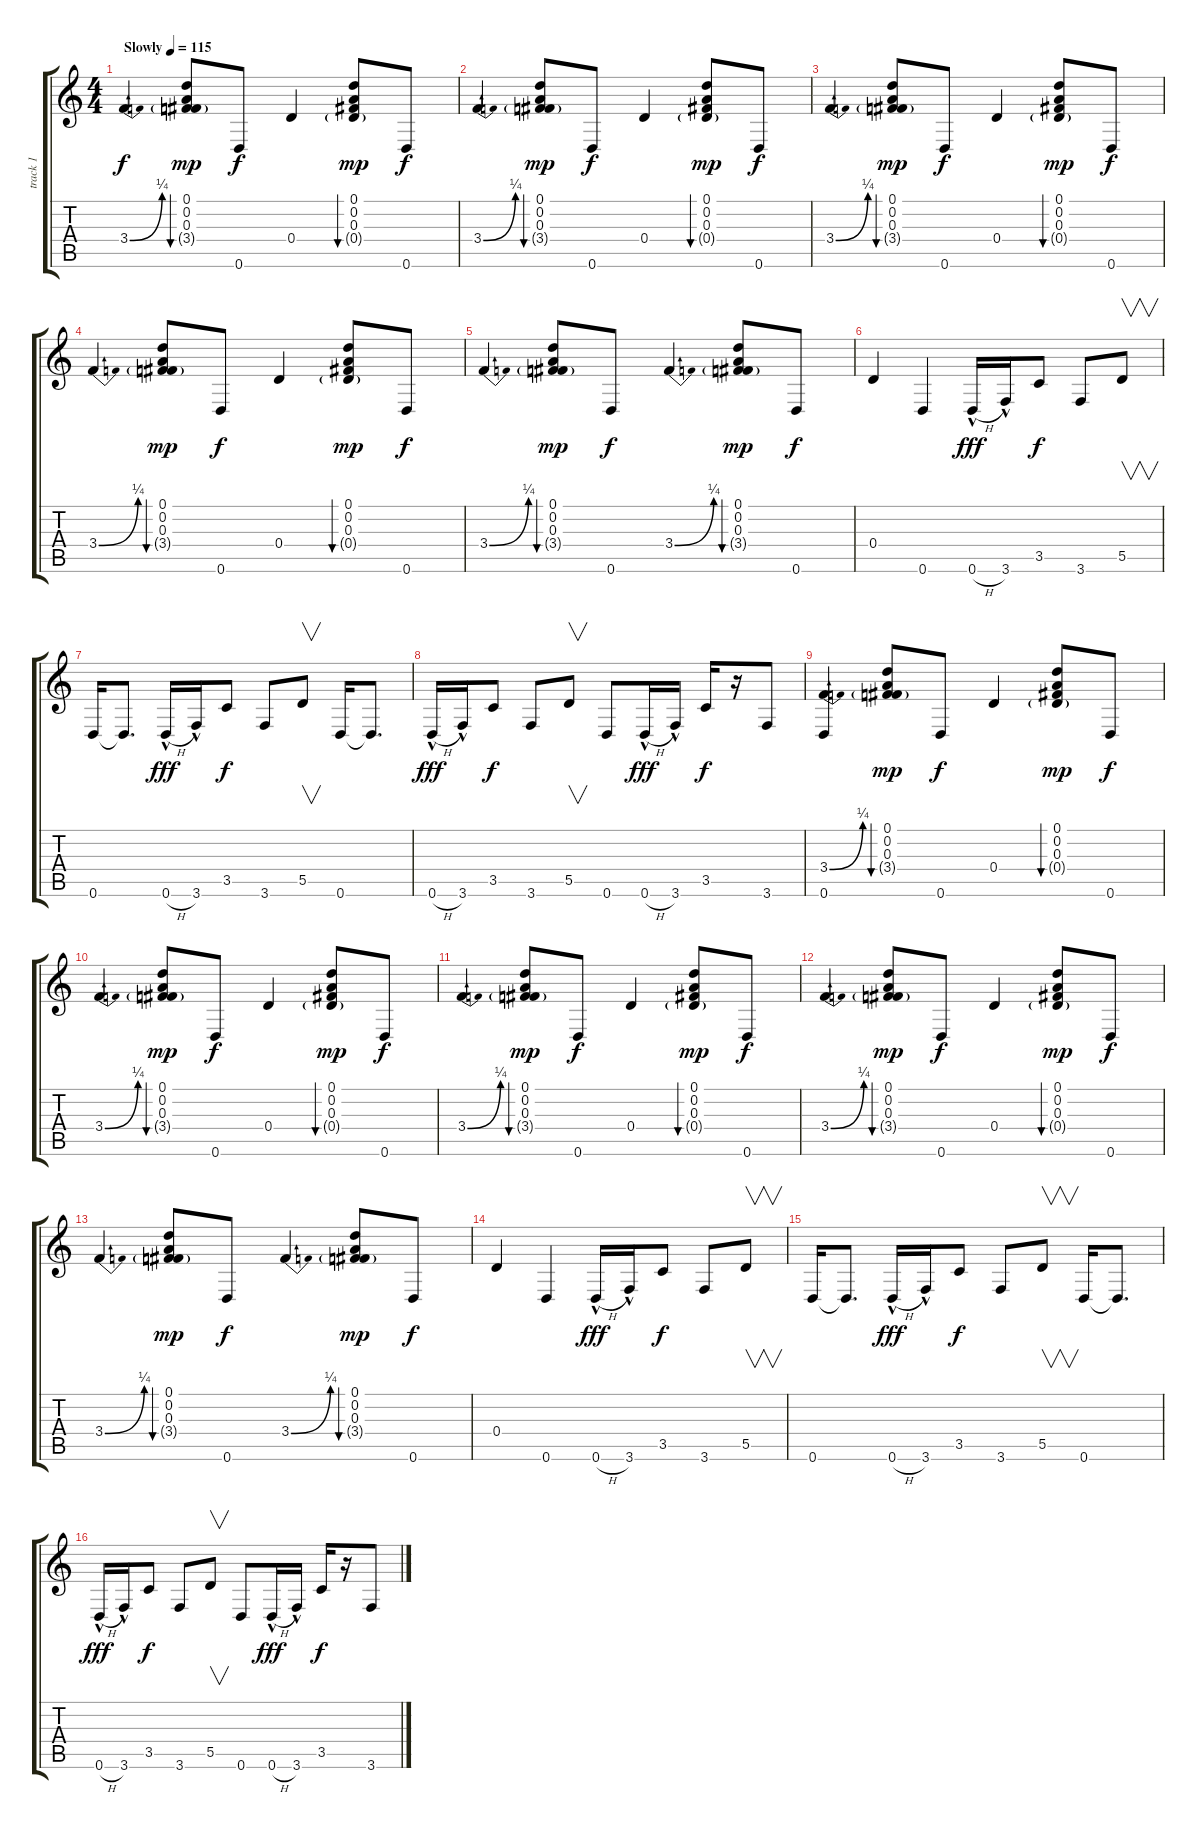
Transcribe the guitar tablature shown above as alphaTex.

\track ("track 1" "track 1") {instrument acousticguitarsteel}
\staff {score tabs}
\tuning (D4 A3 Gb3 D3 A2 D2) {hide}
\ts (4 4)
\tempo (115 "Slowly")
\clef g2
\ks c
3.4{be (bend 0 0 60 1)}.4{dy f instrument acousticguitarsteel} (0.1 0.2 0.3 3.4{g}).8{bu 60 dy mp} 0.6.8{dy f} 0.4.4 (0.1 0.2 0.3 0.4{g}).8{bu 120 dy mp} 0.6.8{dy f} |
3.4{be (bend 0 0 60 1)}.4 (0.1 0.2 0.3 3.4{g}).8{bu 60 dy mp} 0.6.8{dy f} 0.4.4 (0.1 0.2 0.3 0.4{g}).8{bu 60 dy mp} 0.6.8{dy f} |
3.4{be (bend 0 0 60 1)}.4 (0.1 0.2 0.3 3.4{g}).8{bu 60 dy mp} 0.6.8{dy f} 0.4.4 (0.1 0.2 0.3 0.4{g}).8{bu 120 dy mp} 0.6.8{dy f} |
3.4{be (bend 0 0 60 1)}.4 (0.1 0.2 0.3 3.4{g}).8{bu 60 dy mp} 0.6.8{dy f} 0.4.4 (0.1 0.2 0.3 0.4{g}).8{bu 60 dy mp} 0.6.8{dy f} |
3.4{be (bend 0 0 60 1)}.4 (0.1 0.2 0.3 3.4{g}).8{bu 60 dy mp} 0.6.8{dy f} 3.4{be (bend 0 0 60 1)}.4 (0.1 0.2 0.3 3.4{g}).8{bu 60 dy mp} 0.6.8{dy f} |
0.4.4 0.6.4 0.6{h hac}.16{dy fff} 3.6{hac}.16 3.5.8{dy f} 3.6.8 5.5.8{v} |
0.6.16 0.6{t}.8{d} 0.6{h hac}.16{dy fff} 3.6{hac}.16 3.5.8{dy f} 3.6.8 5.5.8{v} 0.6.16 0.6{t}.8{d} |
0.6{h hac}.16{dy fff} 3.6{hac}.16 3.5.8{dy f} 3.6.8 5.5.8{v} 0.6.8 0.6{h hac}.16{dy fff} 3.6{hac}.16 3.5.16{dy f} r.16 3.6.8 |
(3.4{be (bend 0 0 60 1)} 0.6).4 (0.1 0.2 0.3 3.4{g}).8{bu 60 dy mp} 0.6.8{dy f} 0.4.4 (0.1 0.2 0.3 0.4{g}).8{bu 120 dy mp} 0.6.8{dy f} |
3.4{be (bend 0 0 60 1)}.4 (0.1 0.2 0.3 3.4{g}).8{bu 60 dy mp} 0.6.8{dy f} 0.4.4 (0.1 0.2 0.3 0.4{g}).8{bu 60 dy mp} 0.6.8{dy f} |
3.4{be (bend 0 0 60 1)}.4 (0.1 0.2 0.3 3.4{g}).8{bu 60 dy mp} 0.6.8{dy f} 0.4.4 (0.1 0.2 0.3 0.4{g}).8{bu 120 dy mp} 0.6.8{dy f} |
3.4{be (bend 0 0 60 1)}.4 (0.1 0.2 0.3 3.4{g}).8{bu 60 dy mp} 0.6.8{dy f} 0.4.4 (0.1 0.2 0.3 0.4{g}).8{bu 60 dy mp} 0.6.8{dy f} |
3.4{be (bend 0 0 60 1)}.4 (0.1 0.2 0.3 3.4{g}).8{bu 60 dy mp} 0.6.8{dy f} 3.4{be (bend 0 0 60 1)}.4 (0.1 0.2 0.3 3.4{g}).8{bu 60 dy mp} 0.6.8{dy f} |
0.4.4 0.6.4 0.6{h hac}.16{dy fff} 3.6{hac}.16 3.5.8{dy f} 3.6.8 5.5.8{v} |
0.6.16 0.6{t}.8{d} 0.6{h hac}.16{dy fff} 3.6{hac}.16 3.5.8{dy f} 3.6.8 5.5.8{v} 0.6.16 0.6{t}.8{d} |
0.6{h hac}.16{dy fff} 3.6{hac}.16 3.5.8{dy f} 3.6.8 5.5.8{v} 0.6.8 0.6{h hac}.16{dy fff} 3.6{hac}.16 3.5.16{dy f} r.16 3.6.8
